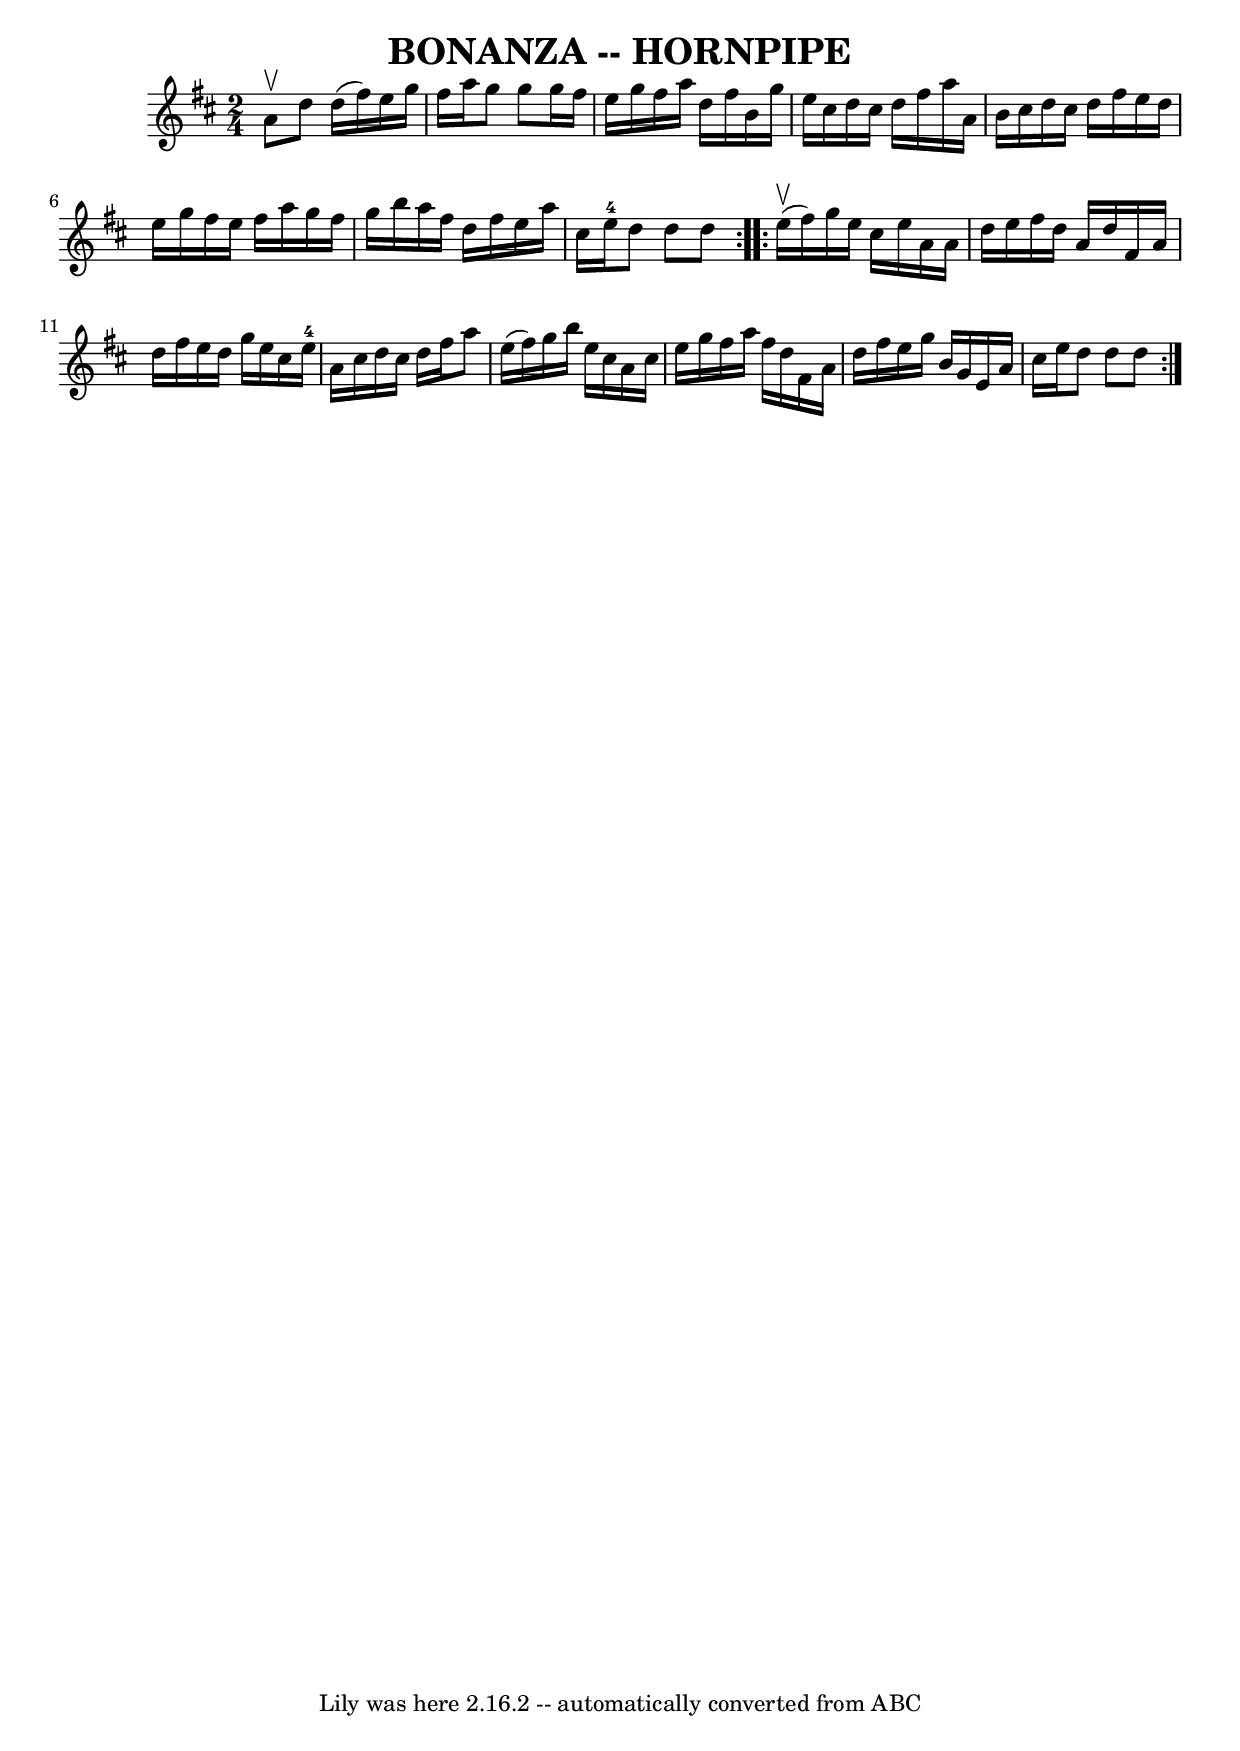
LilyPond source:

\version "2.16.2"
\include "Mammoth.ily"
\header {
	%% book = "Ryan's Mammoth Collection of Fiddle Tunes"
	crossRefNumber = "1"
	footnotes = ""
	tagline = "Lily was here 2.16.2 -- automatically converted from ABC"
	title = "BONANZA -- HORNPIPE"
}
voicedefault =  {


\repeat volta 2 {
\time 2/4 
\key d \major a'8^\upbow       |
 d''8 d''16 (
fis''16) e''16 g''16 fis''16 a''16    |
 g''8 g''8    
g''16 fis''16 e''16 g''16    |
 fis''16 a''16 d''16    
fis''16 b'16 g''16 e''16 cis''16    |
 d''16 cis''16    
d''16 fis''16 a''16 a'16 b'16 cis''16    |
     |
   
d''16 cis''16 d''16 fis''16 e''16 d''16 e''16 g''16    
|
 fis''16 e''16 fis''16 a''16 g''16 fis''16 g''16    
b''16    |
 a''16 fis''16 d''16 fis''16 e''16 a''16    
cis''16 e''16-4   |
 d''8 d''8 d''8    }     
\repeat volta 2 { e''16 (^\upbow fis''16)       |
 g''16    
e''16 cis''16 e''16 a'16 a'16 d''16 e''16    |
   
fis''16 d''16 a'16 d''16 fis'16 a'16 d''16 fis''16    
|
 e''16 d''16 g''16 e''16 cis''16 e''16-4 a'16    
cis''16    |
 d''16 cis''16 d''16 fis''16 a''8 e''16 (
fis''16)   |
     |
 g''16 b''16 e''16 cis''16    
a'16 cis''16 e''16 g''16    |
 fis''16 a''16 fis''16    
d''16 fis'16 a'16 d''16 fis''16    |
 e''16 g''16    
b'16 g'16 e'16 a'16 cis''16 e''16    |
 d''8 d''8    
d''8    }   
}

\score{
    <<

	\context Staff="default"
	{
	    \voicedefault 
	}

    >>
	\layout {
	}
	\midi {}
}
